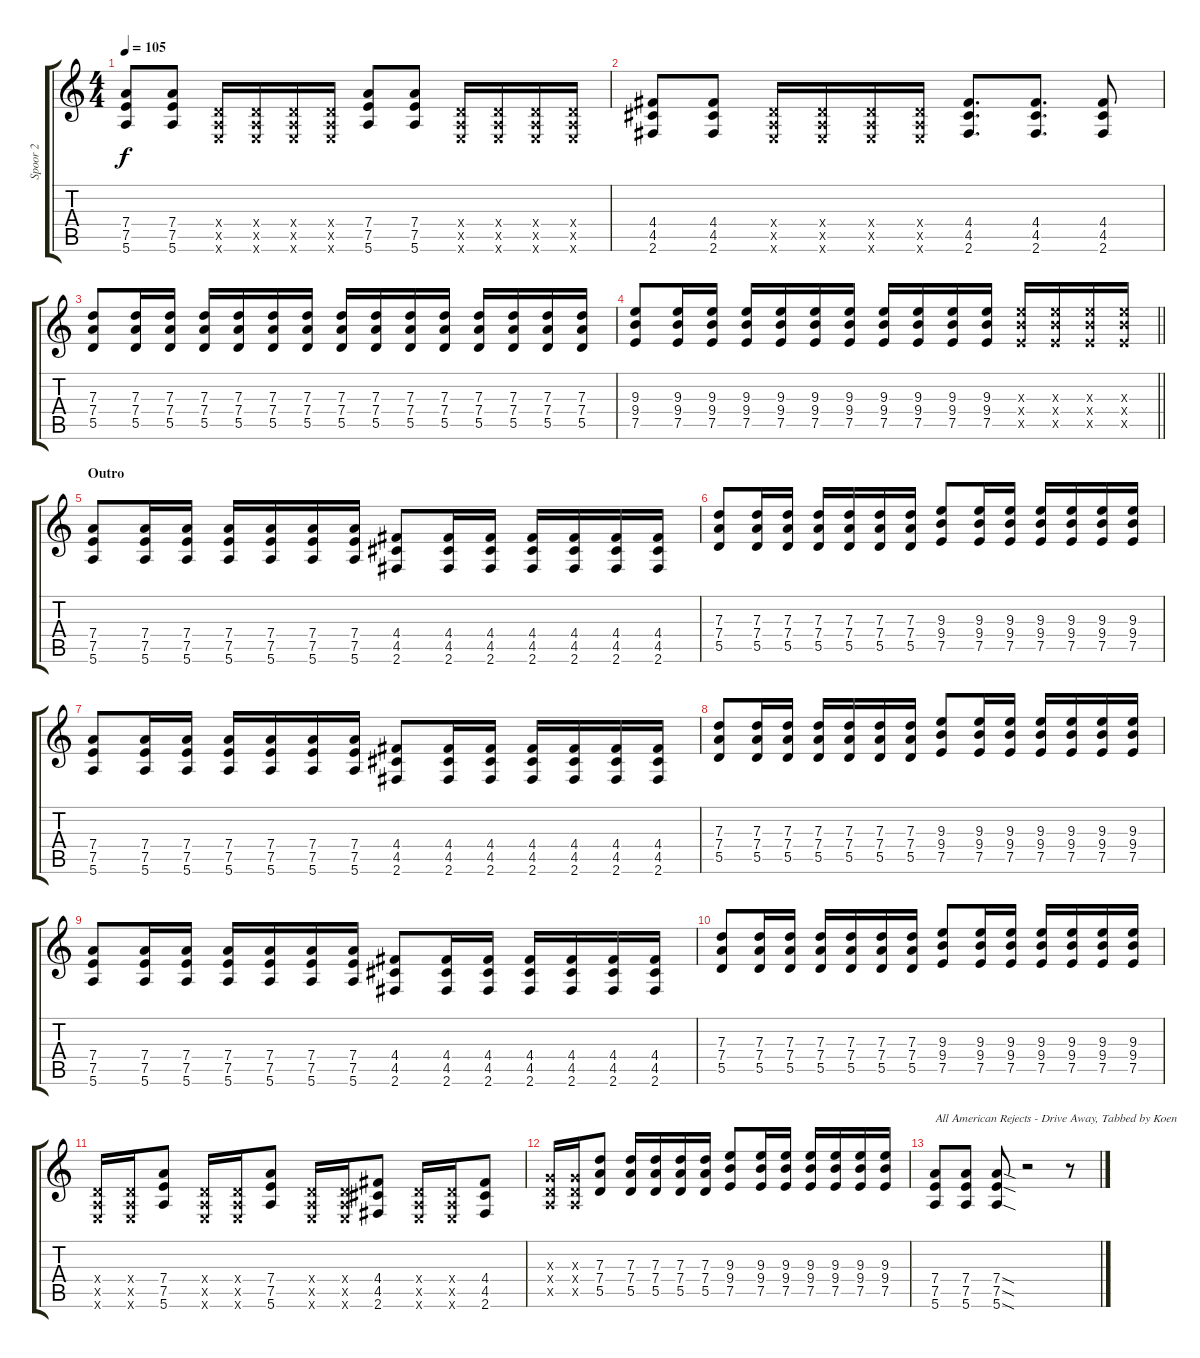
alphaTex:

\track ("Spoor 2" "Spoor 2") {instrument distortionguitar}
\staff {score tabs}
\tuning (E4 B3 G3 D3 A2 E2) {hide}
\ts (4 4)
\tempo 105
\clef g2
\ks c
(7.4 7.5 5.6).8{dy f} (7.4 7.5 5.6).8 (0.4{x} 0.5{x} 0.6{x}).16 (0.4{x} 0.5{x} 0.6{x}).16 (0.4{x} 0.5{x} 0.6{x}).16 (0.4{x} 0.5{x} 0.6{x}).16 (7.4 7.5 5.6).8 (7.4 7.5 5.6).8 (0.4{x} 0.5{x} 0.6{x}).16 (0.4{x} 0.5{x} 0.6{x}).16 (0.4{x} 0.5{x} 0.6{x}).16 (0.4{x} 0.5{x} 0.6{x}).16 |
(4.4 4.5 2.6).8 (4.4 4.5 2.6).8 (0.4{x} 0.5{x} 0.6{x}).16 (0.4{x} 0.5{x} 0.6{x}).16 (0.4{x} 0.5{x} 0.6{x}).16 (0.4{x} 0.5{x} 0.6{x}).16 (4.4 4.5 2.6).8{d} (4.4 4.5 2.6).8{d} (4.4 4.5 2.6).8 |
(7.3 7.4 5.5).8 (7.3 7.4 5.5).16 (7.3 7.4 5.5).16 (7.3 7.4 5.5).16 (7.3 7.4 5.5).16 (7.3 7.4 5.5).16 (7.3 7.4 5.5).16 (7.3 7.4 5.5).16 (7.3 7.4 5.5).16 (7.3 7.4 5.5).16 (7.3 7.4 5.5).16 (7.3 7.4 5.5).16 (7.3 7.4 5.5).16 (7.3 7.4 5.5).16 (7.3 7.4 5.5).16 |
\barLineRight lightlight
(9.3 9.4 7.5).8 (9.3 9.4 7.5).16 (9.3 9.4 7.5).16 (9.3 9.4 7.5).16 (9.3 9.4 7.5).16 (9.3 9.4 7.5).16 (9.3 9.4 7.5).16 (9.3 9.4 7.5).16 (9.3 9.4 7.5).16 (9.3 9.4 7.5).16 (9.3 9.4 7.5).16 (9.3{x} 9.4{x} 7.5{x}).16 (9.3{x} 9.4{x} 7.5{x}).16 (9.3{x} 9.4{x} 7.5{x}).16 (9.3{x} 9.4{x} 7.5{x}).16 |
\section ("" "Outro")
(7.4 7.5 5.6).8 (7.4 7.5 5.6).16 (7.4 7.5 5.6).16 (7.4 7.5 5.6).16 (7.4 7.5 5.6).16 (7.4 7.5 5.6).16 (7.4 7.5 5.6).16 (4.4 4.5 2.6).8 (4.4 4.5 2.6).16 (4.4 4.5 2.6).16 (4.4 4.5 2.6).16 (4.4 4.5 2.6).16 (4.4 4.5 2.6).16 (4.4 4.5 2.6).16 |
(7.3 7.4 5.5).8 (7.3 7.4 5.5).16 (7.3 7.4 5.5).16 (7.3 7.4 5.5).16 (7.3 7.4 5.5).16 (7.3 7.4 5.5).16 (7.3 7.4 5.5).16 (9.3 9.4 7.5).8 (9.3 9.4 7.5).16 (9.3 9.4 7.5).16 (9.3 9.4 7.5).16 (9.3 9.4 7.5).16 (9.3 9.4 7.5).16 (9.3 9.4 7.5).16 |
(7.4 7.5 5.6).8 (7.4 7.5 5.6).16 (7.4 7.5 5.6).16 (7.4 7.5 5.6).16 (7.4 7.5 5.6).16 (7.4 7.5 5.6).16 (7.4 7.5 5.6).16 (4.4 4.5 2.6).8 (4.4 4.5 2.6).16 (4.4 4.5 2.6).16 (4.4 4.5 2.6).16 (4.4 4.5 2.6).16 (4.4 4.5 2.6).16 (4.4 4.5 2.6).16 |
(7.3 7.4 5.5).8 (7.3 7.4 5.5).16 (7.3 7.4 5.5).16 (7.3 7.4 5.5).16 (7.3 7.4 5.5).16 (7.3 7.4 5.5).16 (7.3 7.4 5.5).16 (9.3 9.4 7.5).8 (9.3 9.4 7.5).16 (9.3 9.4 7.5).16 (9.3 9.4 7.5).16 (9.3 9.4 7.5).16 (9.3 9.4 7.5).16 (9.3 9.4 7.5).16 |
(7.4 7.5 5.6).8 (7.4 7.5 5.6).16 (7.4 7.5 5.6).16 (7.4 7.5 5.6).16 (7.4 7.5 5.6).16 (7.4 7.5 5.6).16 (7.4 7.5 5.6).16 (4.4 4.5 2.6).8 (4.4 4.5 2.6).16 (4.4 4.5 2.6).16 (4.4 4.5 2.6).16 (4.4 4.5 2.6).16 (4.4 4.5 2.6).16 (4.4 4.5 2.6).16 |
(7.3 7.4 5.5).8 (7.3 7.4 5.5).16 (7.3 7.4 5.5).16 (7.3 7.4 5.5).16 (7.3 7.4 5.5).16 (7.3 7.4 5.5).16 (7.3 7.4 5.5).16 (9.3 9.4 7.5).8 (9.3 9.4 7.5).16 (9.3 9.4 7.5).16 (9.3 9.4 7.5).16 (9.3 9.4 7.5).16 (9.3 9.4 7.5).16 (9.3 9.4 7.5).16 |
(0.4{x} 0.5{x} 0.6{x}).16 (0.4{x} 0.5{x} 0.6{x}).16 (7.4 7.5 5.6).8 (0.4{x} 0.5{x} 0.6{x}).16 (0.4{x} 0.5{x} 0.6{x}).16 (7.4 7.5 5.6).8 (0.4{x} 0.5{x} 0.6{x}).16 (0.4{x} 0.5{x} 0.6{x}).16 (4.4 4.5 2.6).8 (0.4{x} 0.5{x} 0.6{x}).16 (0.4{x} 0.5{x} 0.6{x}).16 (4.4 4.5 2.6).8 |
(0.3{x} 0.4{x} 0.5{x}).16 (0.3{x} 0.4{x} 0.5{x}).16 (7.3 7.4 5.5).8 (7.3 7.4 5.5).16 (7.3 7.4 5.5).16 (7.3 7.4 5.5).16 (7.3 7.4 5.5).16 (9.3 9.4 7.5).8 (9.3 9.4 7.5).16 (9.3 9.4 7.5).16 (9.3 9.4 7.5).16 (9.3 9.4 7.5).16 (9.3 9.4 7.5).16 (9.3 9.4 7.5).16 |
(7.4 7.5 5.6).8{txt "All American Rejects - Drive Away, Tabbed by Koen"} (7.4 7.5 5.6).8 (7.4{sod} 7.5{sod} 5.6{sod}).8 r.2 r.8
